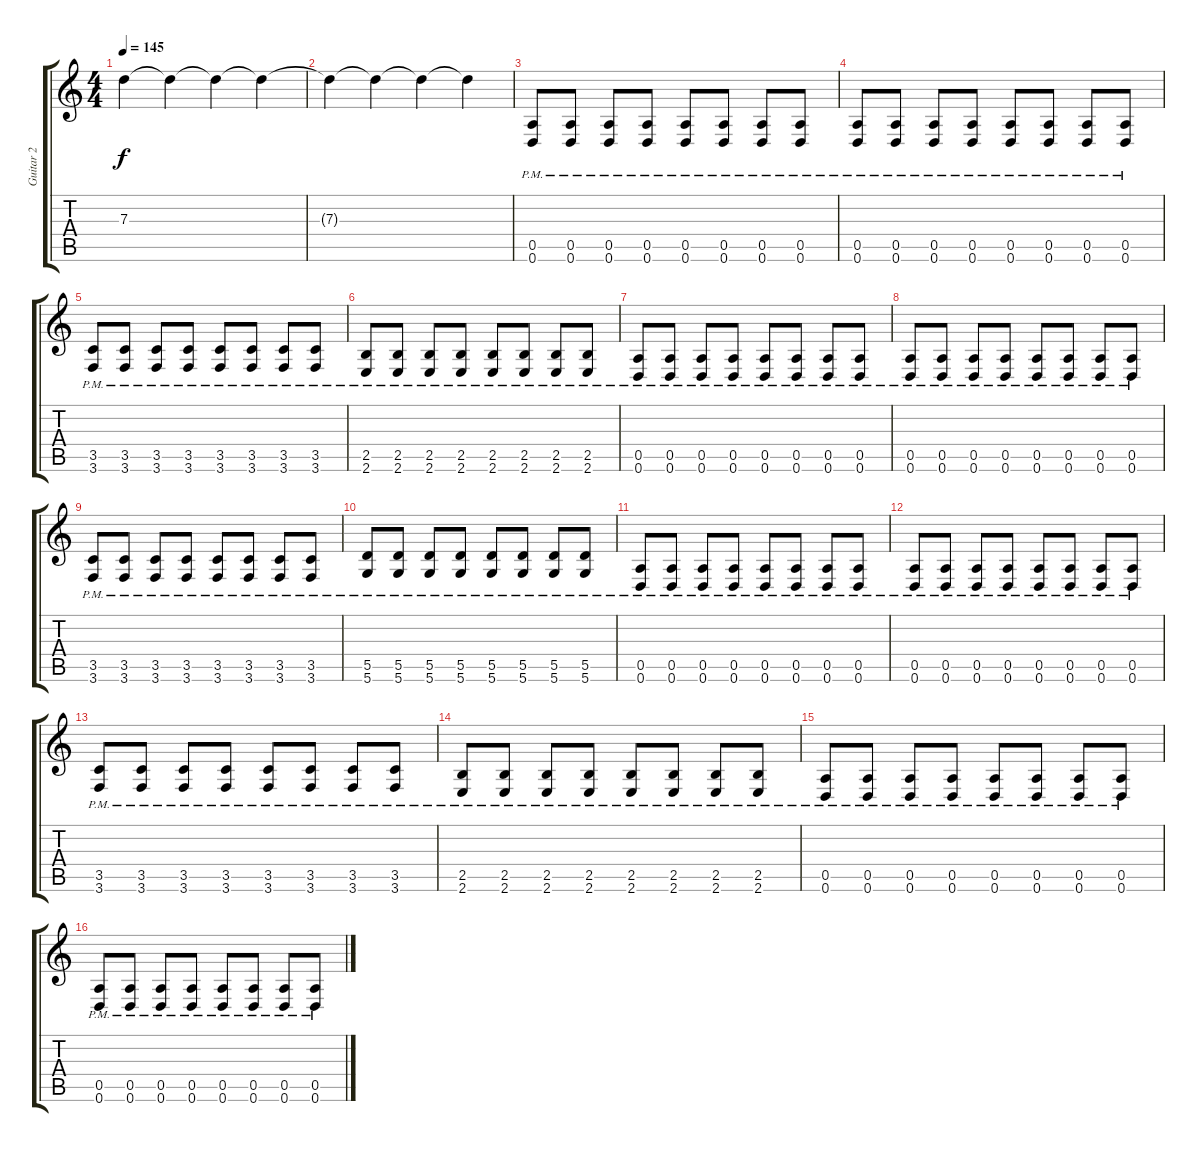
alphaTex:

\track ("Guitar 2" "Guitar 2") {instrument distortionguitar}
\staff {score tabs}
\tuning (E4 B3 G3 D3 A2 D2) {hide}
\ts (4 4)
\tempo 145
\clef g2
\ks c
7.3.4{dy f} 7.3{t}.4 7.3{t}.4 7.3{t}.4 |
7.3{t}.4 7.3{t}.4 7.3{t}.4 7.3{t}.4 |
(0.5{pm} 0.6{pm}).8 (0.5{pm} 0.6{pm}).8 (0.5{pm} 0.6{pm}).8 (0.5{pm} 0.6{pm}).8 (0.5{pm} 0.6{pm}).8 (0.5{pm} 0.6{pm}).8 (0.5{pm} 0.6{pm}).8 (0.5{pm} 0.6{pm}).8 |
(0.5{pm} 0.6{pm}).8 (0.5{pm} 0.6{pm}).8 (0.5{pm} 0.6{pm}).8 (0.5{pm} 0.6{pm}).8 (0.5{pm} 0.6{pm}).8 (0.5{pm} 0.6{pm}).8 (0.5{pm} 0.6{pm}).8 (0.5{pm} 0.6{pm}).8 |
(3.5{pm} 3.6{pm}).8 (3.5{pm} 3.6{pm}).8 (3.5{pm} 3.6{pm}).8 (3.5{pm} 3.6{pm}).8 (3.5{pm} 3.6{pm}).8 (3.5{pm} 3.6{pm}).8 (3.5{pm} 3.6{pm}).8 (3.5{pm} 3.6{pm}).8 |
(2.5{pm} 2.6{pm}).8 (2.5{pm} 2.6{pm}).8 (2.5{pm} 2.6{pm}).8 (2.5{pm} 2.6{pm}).8 (2.5{pm} 2.6{pm}).8 (2.5{pm} 2.6{pm}).8 (2.5{pm} 2.6{pm}).8 (2.5{pm} 2.6{pm}).8 |
(0.5{pm} 0.6{pm}).8 (0.5{pm} 0.6{pm}).8 (0.5{pm} 0.6{pm}).8 (0.5{pm} 0.6{pm}).8 (0.5{pm} 0.6{pm}).8 (0.5{pm} 0.6{pm}).8 (0.5{pm} 0.6{pm}).8 (0.5{pm} 0.6{pm}).8 |
(0.5{pm} 0.6{pm}).8 (0.5{pm} 0.6{pm}).8 (0.5{pm} 0.6{pm}).8 (0.5{pm} 0.6{pm}).8 (0.5{pm} 0.6{pm}).8 (0.5{pm} 0.6{pm}).8 (0.5{pm} 0.6{pm}).8 (0.5{pm} 0.6{pm}).8 |
(3.5{pm} 3.6{pm}).8 (3.5{pm} 3.6{pm}).8 (3.5{pm} 3.6{pm}).8 (3.5{pm} 3.6{pm}).8 (3.5{pm} 3.6{pm}).8 (3.5{pm} 3.6{pm}).8 (3.5{pm} 3.6{pm}).8 (3.5{pm} 3.6{pm}).8 |
(5.5{pm} 5.6{pm}).8 (5.5{pm} 5.6{pm}).8 (5.5{pm} 5.6{pm}).8 (5.5{pm} 5.6{pm}).8 (5.5{pm} 5.6{pm}).8 (5.5{pm} 5.6{pm}).8 (5.5{pm} 5.6{pm}).8 (5.5{pm} 5.6{pm}).8 |
(0.5{pm} 0.6{pm}).8 (0.5{pm} 0.6{pm}).8 (0.5{pm} 0.6{pm}).8 (0.5{pm} 0.6{pm}).8 (0.5{pm} 0.6{pm}).8 (0.5{pm} 0.6{pm}).8 (0.5{pm} 0.6{pm}).8 (0.5{pm} 0.6{pm}).8 |
(0.5{pm} 0.6{pm}).8 (0.5{pm} 0.6{pm}).8 (0.5{pm} 0.6{pm}).8 (0.5{pm} 0.6{pm}).8 (0.5{pm} 0.6{pm}).8 (0.5{pm} 0.6{pm}).8 (0.5{pm} 0.6{pm}).8 (0.5{pm} 0.6{pm}).8 |
(3.5{pm} 3.6{pm}).8 (3.5{pm} 3.6{pm}).8 (3.5{pm} 3.6{pm}).8 (3.5{pm} 3.6{pm}).8 (3.5{pm} 3.6{pm}).8 (3.5{pm} 3.6{pm}).8 (3.5{pm} 3.6{pm}).8 (3.5{pm} 3.6{pm}).8 |
(2.5{pm} 2.6{pm}).8 (2.5{pm} 2.6{pm}).8 (2.5{pm} 2.6{pm}).8 (2.5{pm} 2.6{pm}).8 (2.5{pm} 2.6{pm}).8 (2.5{pm} 2.6{pm}).8 (2.5{pm} 2.6{pm}).8 (2.5{pm} 2.6{pm}).8 |
(0.5{pm} 0.6{pm}).8 (0.5{pm} 0.6{pm}).8 (0.5{pm} 0.6{pm}).8 (0.5{pm} 0.6{pm}).8 (0.5{pm} 0.6{pm}).8 (0.5{pm} 0.6{pm}).8 (0.5{pm} 0.6{pm}).8 (0.5{pm} 0.6{pm}).8 |
(0.5{pm} 0.6{pm}).8 (0.5{pm} 0.6{pm}).8 (0.5{pm} 0.6{pm}).8 (0.5{pm} 0.6{pm}).8 (0.5{pm} 0.6{pm}).8 (0.5{pm} 0.6{pm}).8 (0.5{pm} 0.6{pm}).8 (0.5{pm} 0.6{pm}).8
